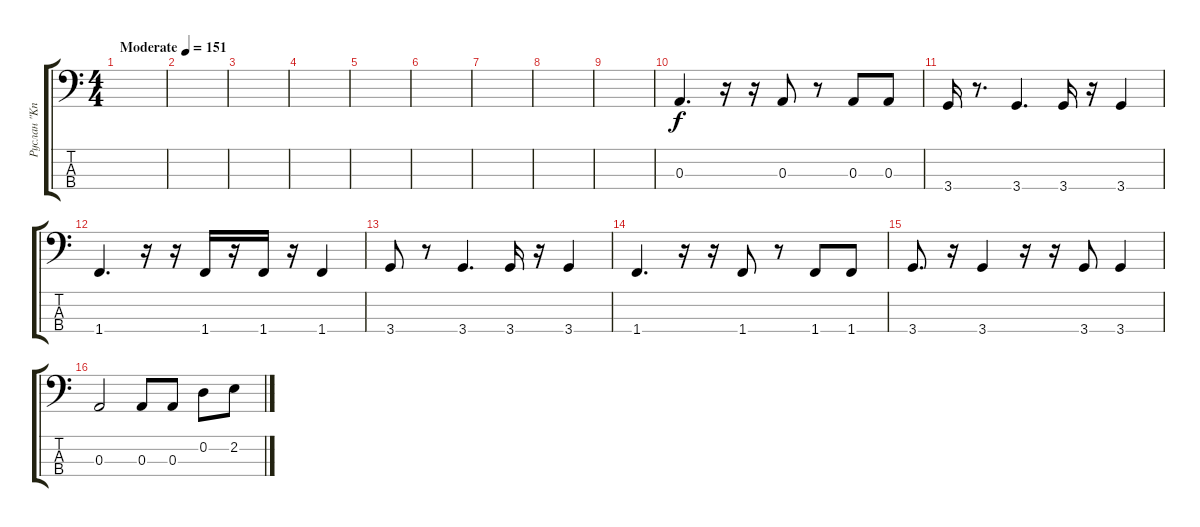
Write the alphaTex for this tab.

\track ("Руслан \"Kniaz\"" "Руслан \"Kn") {instrument electricbassfinger}
\staff {score tabs}
\tuning (G2 D2 A1 E1) {hide}
\ts (4 4)
\tempo (151 "Moderate")
\clef f4
\ks c
|
|
|
|
|
|
|
|
|
0.3.4{d} r.16 r.16 0.3.8 r.8 0.3.8 0.3.8 |
3.4.16 r.8{d} 3.4.4{d} 3.4.16{dy f} r.16 3.4.4 |
1.4.4{d} r.16 r.16 1.4.16 r.16 1.4.16 r.16 1.4.4 |
3.4.8 r.8 3.4.4{d} 3.4.16 r.16 3.4.4 |
1.4.4{d} r.16 r.16 1.4.8 r.8 1.4.8 1.4.8 |
3.4.8{d} r.16 3.4.4 r.16 r.16 3.4.8 3.4.4 |
0.3.2 0.3.8 0.3.8 0.2.8 2.2.8
